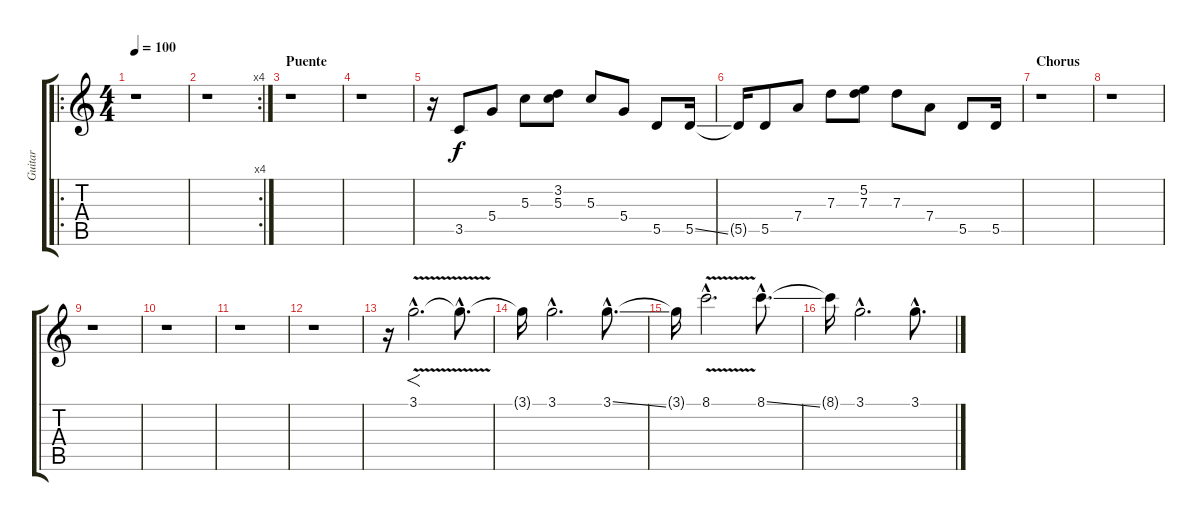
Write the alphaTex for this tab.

\track ("Guitar" "Guitar") {instrument distortionguitar}
\staff {score tabs}
\tuning (E4 B3 G3 D3 A2 E2) {hide}
\ro
\ts (4 4)
\tempo 100
\clef g2
\ks c
r.1{dy f} |
\rc 4
r.1 |
\section ("" "Puente")
r.1 |
r.1 |
r.16 3.5.8 5.4.8 5.3.8 (3.2 5.3).8 5.3.8 5.4.8 5.5.8 5.5{ss}.16 |
5.5{t}.16 5.5.8 7.4.8 7.3.8 (5.2 7.3).8 7.3.8 7.4.8 5.5.8 5.5.16 |
\section ("" "Chorus")
r.1 |
r.1 |
r.1 |
r.1 |
r.1 |
r.1 |
r.16 3.1{v hac}.2{f d} 3.1{hac t}.8{d} |
3.1{t}.16 3.1{hac}.2{d} 3.1{ss hac}.8{d} |
3.1{t}.16 8.1{v hac}.2{d} 8.1{ss hac}.8{d} |
8.1{t}.16 3.1{hac}.2{d} 3.1{ss hac}.8{d}
